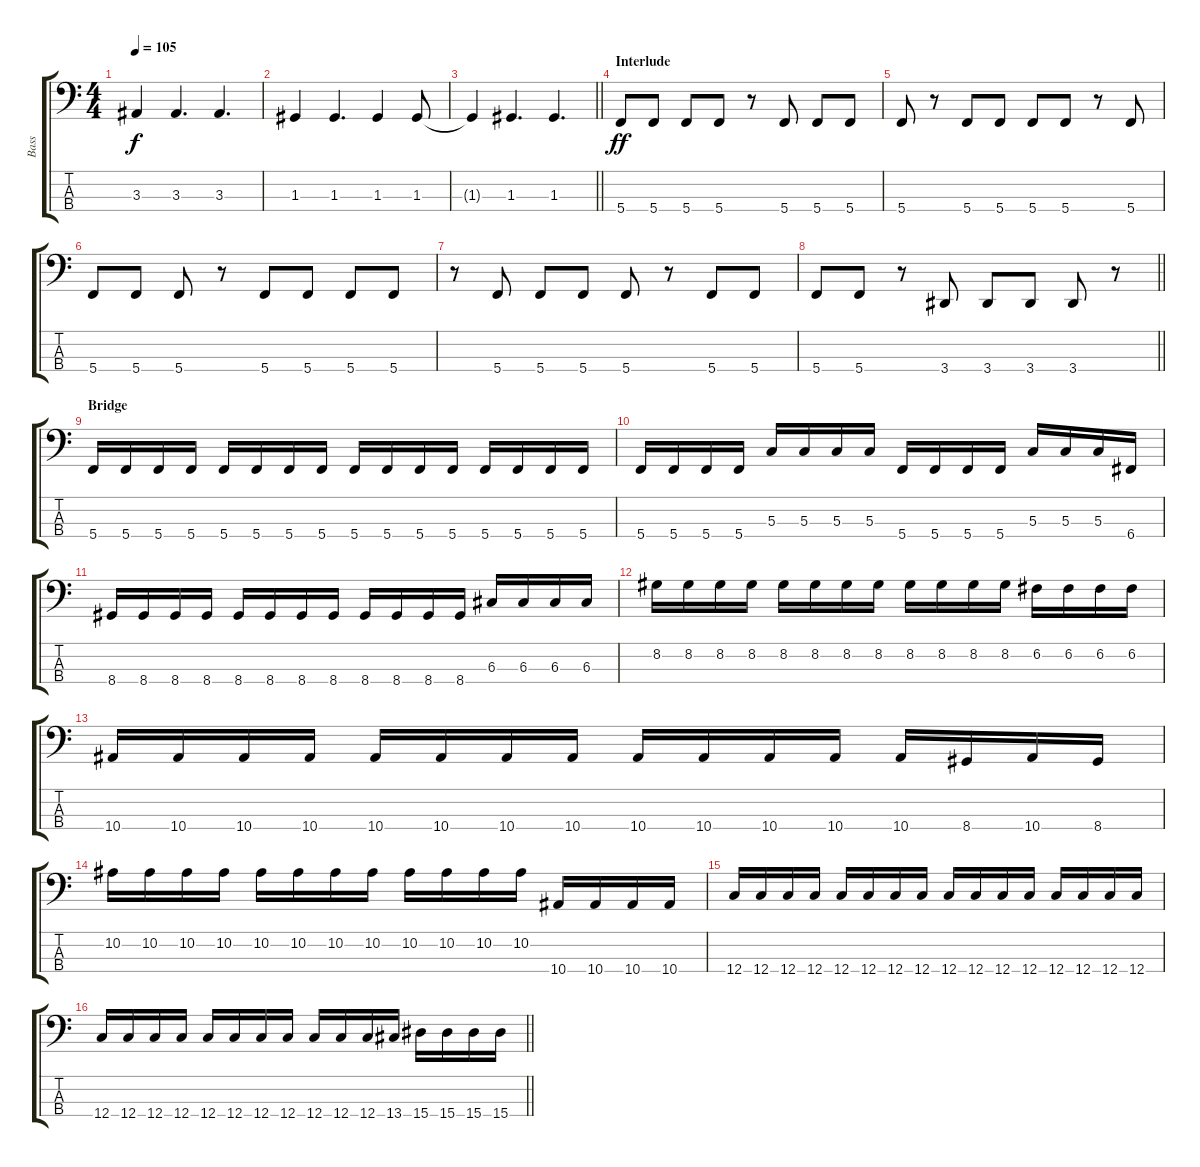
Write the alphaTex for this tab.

\track ("Bass" "Bass") {instrument electricbasspick}
\staff {score tabs}
\tuning (F2 C2 G1 C1) {hide}
\ts (4 4)
\tempo 105
\clef f4
\ks c
3.3{t}.4{dy f} 3.3.4{d} 3.3.4{d} |
1.3.4 1.3.4{d} 1.3.4 1.3.8 |
\barLineRight lightlight
1.3{t}.4 1.3.4{d} 1.3.4{d} |
\section ("" "Interlude")
5.4.8{dy ff} 5.4.8 5.4.8 5.4.8 r.8 5.4.8 5.4.8 5.4.8 |
5.4.8 r.8 5.4.8 5.4.8 5.4.8 5.4.8 r.8 5.4.8 |
5.4.8 5.4.8 5.4.8 r.8 5.4.8 5.4.8 5.4.8 5.4.8 |
r.8 5.4.8 5.4.8 5.4.8 5.4.8 r.8 5.4.8 5.4.8 |
\barLineRight lightlight
5.4.8 5.4.8 r.8 3.4.8 3.4.8 3.4.8 3.4.8 r.8 |
\section ("" "Bridge")
5.4.16 5.4.16 5.4.16 5.4.16 5.4.16 5.4.16 5.4.16 5.4.16 5.4.16 5.4.16 5.4.16 5.4.16 5.4.16 5.4.16 5.4.16 5.4.16 |
5.4.16 5.4.16 5.4.16 5.4.16 5.3.16 5.3.16 5.3.16 5.3.16 5.4.16 5.4.16 5.4.16 5.4.16 5.3.16 5.3.16 5.3.16 6.4.16 |
8.4.16 8.4.16 8.4.16 8.4.16 8.4.16 8.4.16 8.4.16 8.4.16 8.4.16 8.4.16 8.4.16 8.4.16 6.3.16 6.3.16 6.3.16 6.3.16 |
8.2.16 8.2.16 8.2.16 8.2.16 8.2.16 8.2.16 8.2.16 8.2.16 8.2.16 8.2.16 8.2.16 8.2.16 6.2.16 6.2.16 6.2.16 6.2.16 |
10.4.16 10.4.16 10.4.16 10.4.16 10.4.16 10.4.16 10.4.16 10.4.16 10.4.16 10.4.16 10.4.16 10.4.16 10.4.16 8.4.16 10.4.16 8.4.16 |
10.2.16 10.2.16 10.2.16 10.2.16 10.2.16 10.2.16 10.2.16 10.2.16 10.2.16 10.2.16 10.2.16 10.2.16 10.4.16 10.4.16 10.4.16 10.4.16 |
12.4.16 12.4.16 12.4.16 12.4.16 12.4.16 12.4.16 12.4.16 12.4.16 12.4.16 12.4.16 12.4.16 12.4.16 12.4.16 12.4.16 12.4.16 12.4.16 |
\barLineRight lightlight
12.4.16 12.4.16 12.4.16 12.4.16 12.4.16 12.4.16 12.4.16 12.4.16 12.4.16 12.4.16 12.4.16 13.4.16 15.4.16 15.4.16 15.4.16 15.4.16
